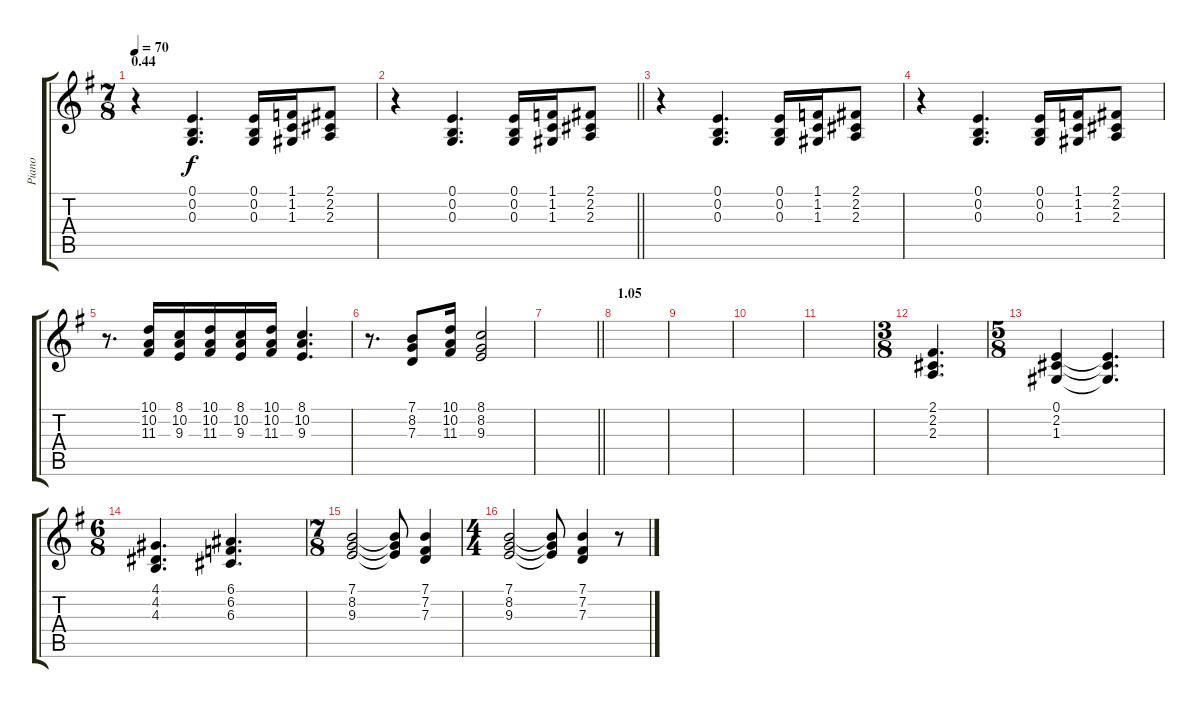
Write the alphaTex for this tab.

\track ("Piano" "Piano") {instrument acousticgrandpiano}
\staff {score tabs}
\tuning (E4 B3 G3 D3 A2 E2) {hide}
\ts (7 8)
\section ("" "0.44")
\tempo 70
\clef g2
\ks g
r.4{dy f} (0.1 0.2 0.3).4{d} (0.1 0.2 0.3).16 (1.1 1.2 1.3).16 (2.1 2.2 2.3).8 |
\barLineRight lightlight
r.4 (0.1 0.2 0.3).4{d} (0.1 0.2 0.3).16 (1.1 1.2 1.3).16 (2.1 2.2 2.3).8 |
r.4 (0.1 0.2 0.3).4{d} (0.1 0.2 0.3).16 (1.1 1.2 1.3).16 (2.1 2.2 2.3).8 |
r.4 (0.1 0.2 0.3).4{d} (0.1 0.2 0.3).16 (1.1 1.2 1.3).16 (2.1 2.2 2.3).8 |
r.8{d} (10.1 10.2 11.3).16 (8.1 10.2 9.3).16 (10.1 10.2 11.3).16 (8.1 10.2 9.3).16 (10.1 10.2 11.3).16 (8.1 10.2 9.3).4{d} |
r.8{d} (7.1 8.2 7.3).8 (10.1 10.2 11.3).16 (8.1 8.2 9.3).2 |
\barLineRight lightlight
|
\section ("" "1.05")
|
|
|
|
\ts (3 8)
(2.1 2.2 2.3).4{d} |
\ts (5 8)
(0.1 2.2 1.3).4 (0.1{t} 2.2{t} 1.3{t}).4{d} |
\ts (6 8)
(4.1 4.2 4.3).4{d} (6.1 6.2 6.3).4{d} |
\ts (7 8)
(7.1 8.2 9.3).2 (7.1{t} 8.2{t} 9.3{t}).8 (7.1 7.2 7.3).4 |
\ts (4 4)
(7.1 8.2 9.3).2 (7.1{t} 8.2{t} 9.3{t}).8 (7.1 7.2 7.3).4 r.8
